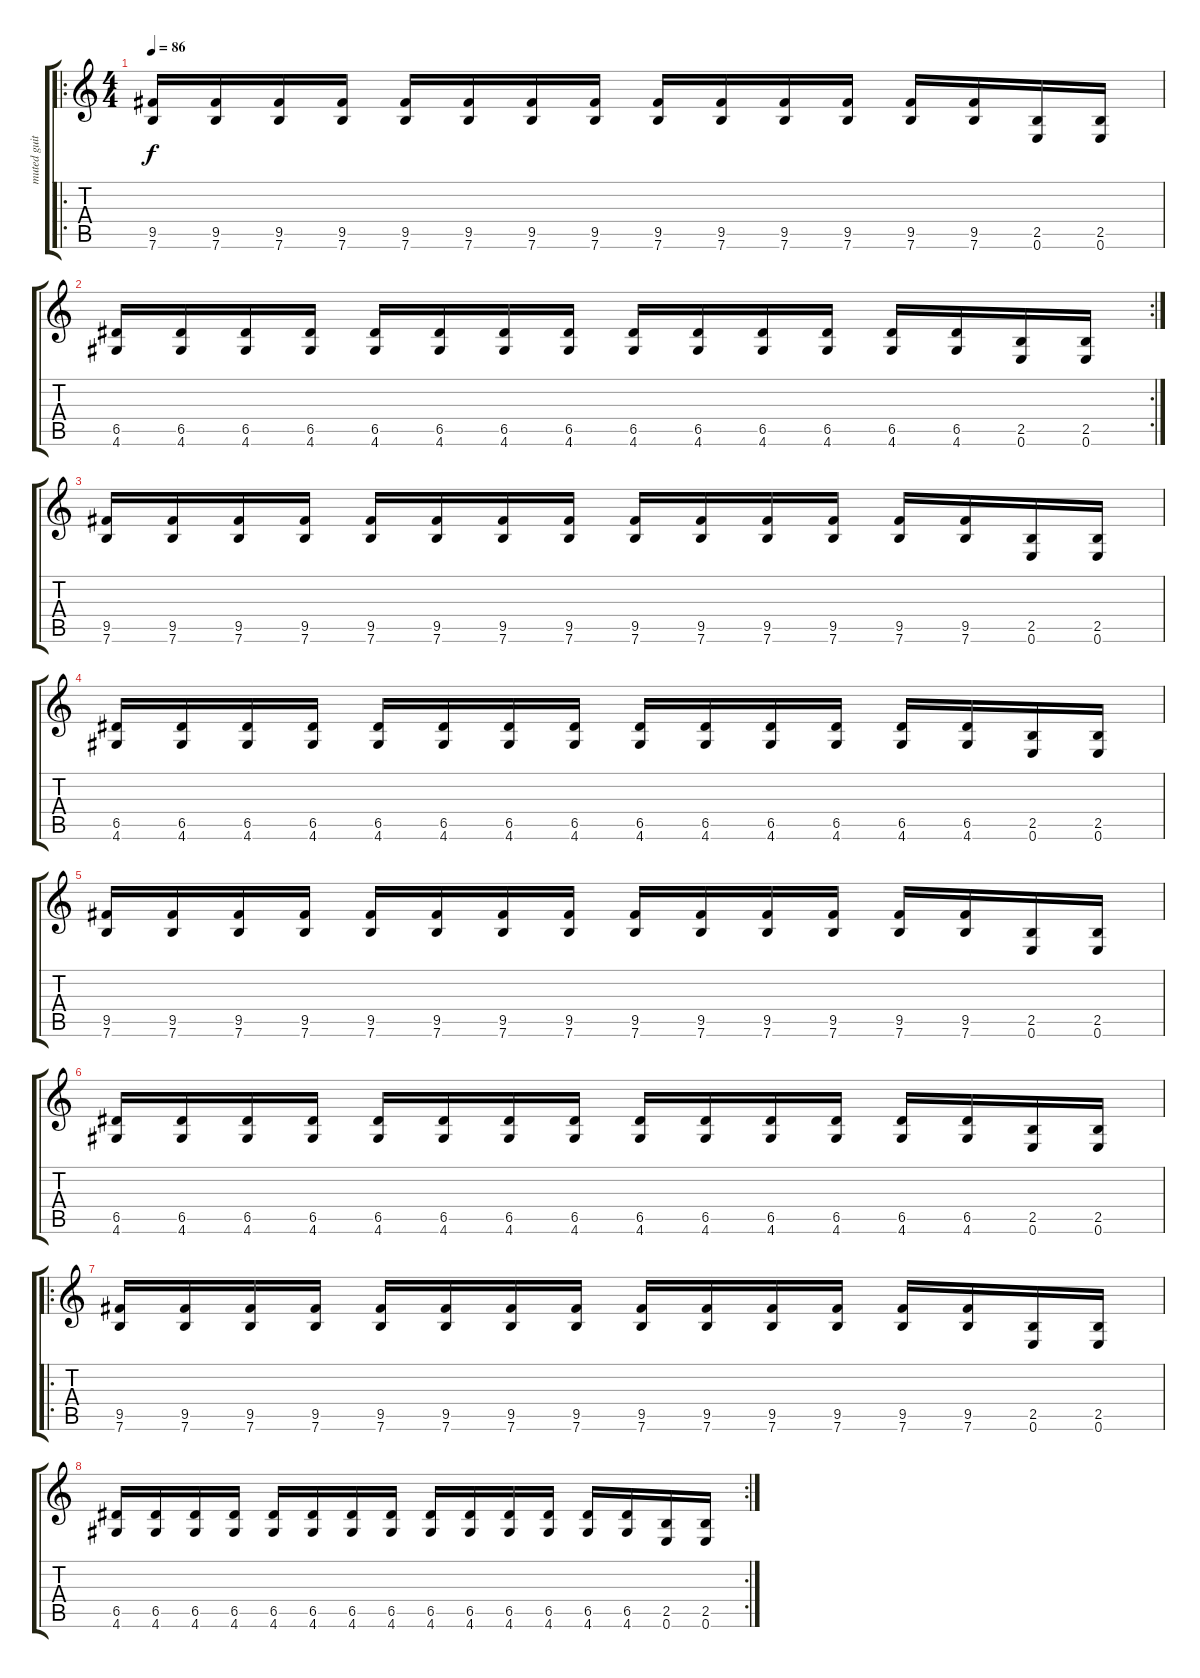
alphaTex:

\track ("muted guitar" "muted guit") {instrument electricguitarmuted}
\staff {score tabs}
\tuning (E4 B3 G3 D3 A2 E2) {hide}
\ro
\ts (4 4)
\tempo 86
\clef g2
\ks c
(9.5 7.6).16{dy f instrument electricguitarmuted} (9.5 7.6).16 (9.5 7.6).16 (9.5 7.6).16 (9.5 7.6).16 (9.5 7.6).16 (9.5 7.6).16 (9.5 7.6).16 (9.5 7.6).16 (9.5 7.6).16 (9.5 7.6).16 (9.5 7.6).16 (9.5 7.6).16 (9.5 7.6).16 (2.5 0.6).16 (2.5 0.6).16 |
\rc 2
(6.5 4.6).16 (6.5 4.6).16 (6.5 4.6).16 (6.5 4.6).16 (6.5 4.6).16 (6.5 4.6).16 (6.5 4.6).16 (6.5 4.6).16 (6.5 4.6).16 (6.5 4.6).16 (6.5 4.6).16 (6.5 4.6).16 (6.5 4.6).16 (6.5 4.6).16 (2.5 0.6).16 (2.5 0.6).16 |
(9.5 7.6).16 (9.5 7.6).16 (9.5 7.6).16 (9.5 7.6).16 (9.5 7.6).16 (9.5 7.6).16 (9.5 7.6).16 (9.5 7.6).16 (9.5 7.6).16 (9.5 7.6).16 (9.5 7.6).16 (9.5 7.6).16 (9.5 7.6).16 (9.5 7.6).16 (2.5 0.6).16 (2.5 0.6).16 |
(6.5 4.6).16 (6.5 4.6).16 (6.5 4.6).16 (6.5 4.6).16 (6.5 4.6).16 (6.5 4.6).16 (6.5 4.6).16 (6.5 4.6).16 (6.5 4.6).16 (6.5 4.6).16 (6.5 4.6).16 (6.5 4.6).16 (6.5 4.6).16 (6.5 4.6).16 (2.5 0.6).16 (2.5 0.6).16 |
(9.5 7.6).16 (9.5 7.6).16 (9.5 7.6).16 (9.5 7.6).16 (9.5 7.6).16 (9.5 7.6).16 (9.5 7.6).16 (9.5 7.6).16 (9.5 7.6).16 (9.5 7.6).16 (9.5 7.6).16 (9.5 7.6).16 (9.5 7.6).16 (9.5 7.6).16 (2.5 0.6).16 (2.5 0.6).16 |
(6.5 4.6).16 (6.5 4.6).16 (6.5 4.6).16 (6.5 4.6).16 (6.5 4.6).16 (6.5 4.6).16 (6.5 4.6).16 (6.5 4.6).16 (6.5 4.6).16 (6.5 4.6).16 (6.5 4.6).16 (6.5 4.6).16 (6.5 4.6).16 (6.5 4.6).16 (2.5 0.6).16 (2.5 0.6).16 |
\ro
(9.5 7.6).16 (9.5 7.6).16 (9.5 7.6).16 (9.5 7.6).16 (9.5 7.6).16 (9.5 7.6).16 (9.5 7.6).16 (9.5 7.6).16 (9.5 7.6).16 (9.5 7.6).16 (9.5 7.6).16 (9.5 7.6).16 (9.5 7.6).16 (9.5 7.6).16 (2.5 0.6).16 (2.5 0.6).16 |
\rc 2
(6.5 4.6).16 (6.5 4.6).16 (6.5 4.6).16 (6.5 4.6).16 (6.5 4.6).16 (6.5 4.6).16 (6.5 4.6).16 (6.5 4.6).16 (6.5 4.6).16 (6.5 4.6).16 (6.5 4.6).16 (6.5 4.6).16 (6.5 4.6).16 (6.5 4.6).16 (2.5 0.6).16 (2.5 0.6).16
